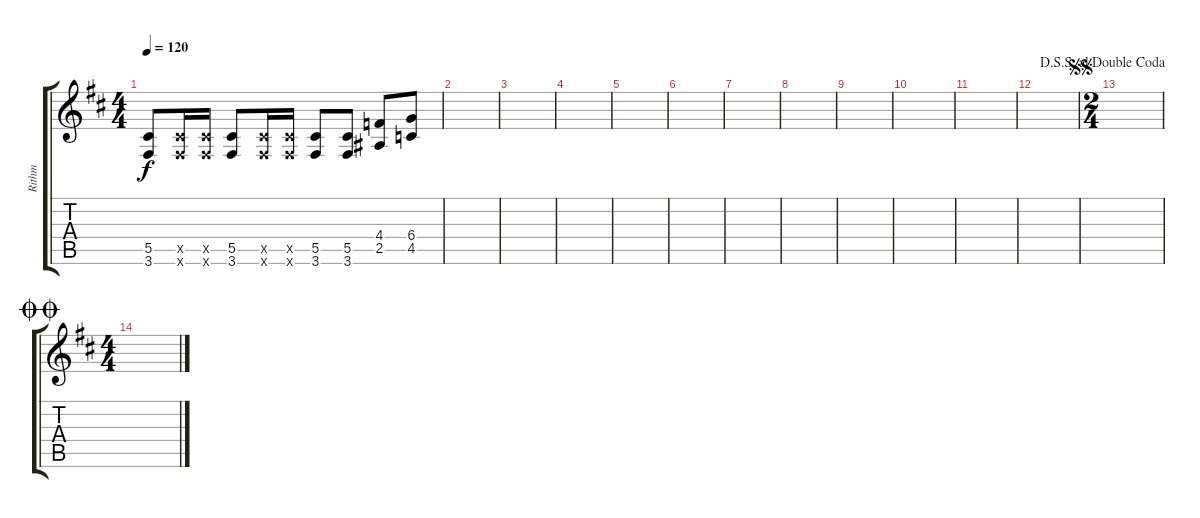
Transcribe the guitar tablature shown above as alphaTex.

\track ("Rithm" "Rithm") {instrument distortionguitar}
\staff {score tabs}
\tuning (Eb4 Bb3 Gb3 Db3 Ab2 Eb2) {hide}
\ts (4 4)
\tempo 120
\clef g2
\ks bminor
(5.5 3.6).8{dy f} (5.5{x} 3.6{x}).16 (5.5{x} 3.6{x}).16 (5.5 3.6).8 (5.5{x} 3.6{x}).16 (5.5{x} 3.6{x}).16 (5.5 3.6).8 (5.5 3.6).8 (4.4 2.5).8 (6.4 4.5).8 |
|
|
|
|
|
|
|
|
|
|
|
\ts (2 4)
\jump segnosegno
\jump dalsegnosegnoaldoublecoda
|
\ts (4 4)
\jump doublecoda
